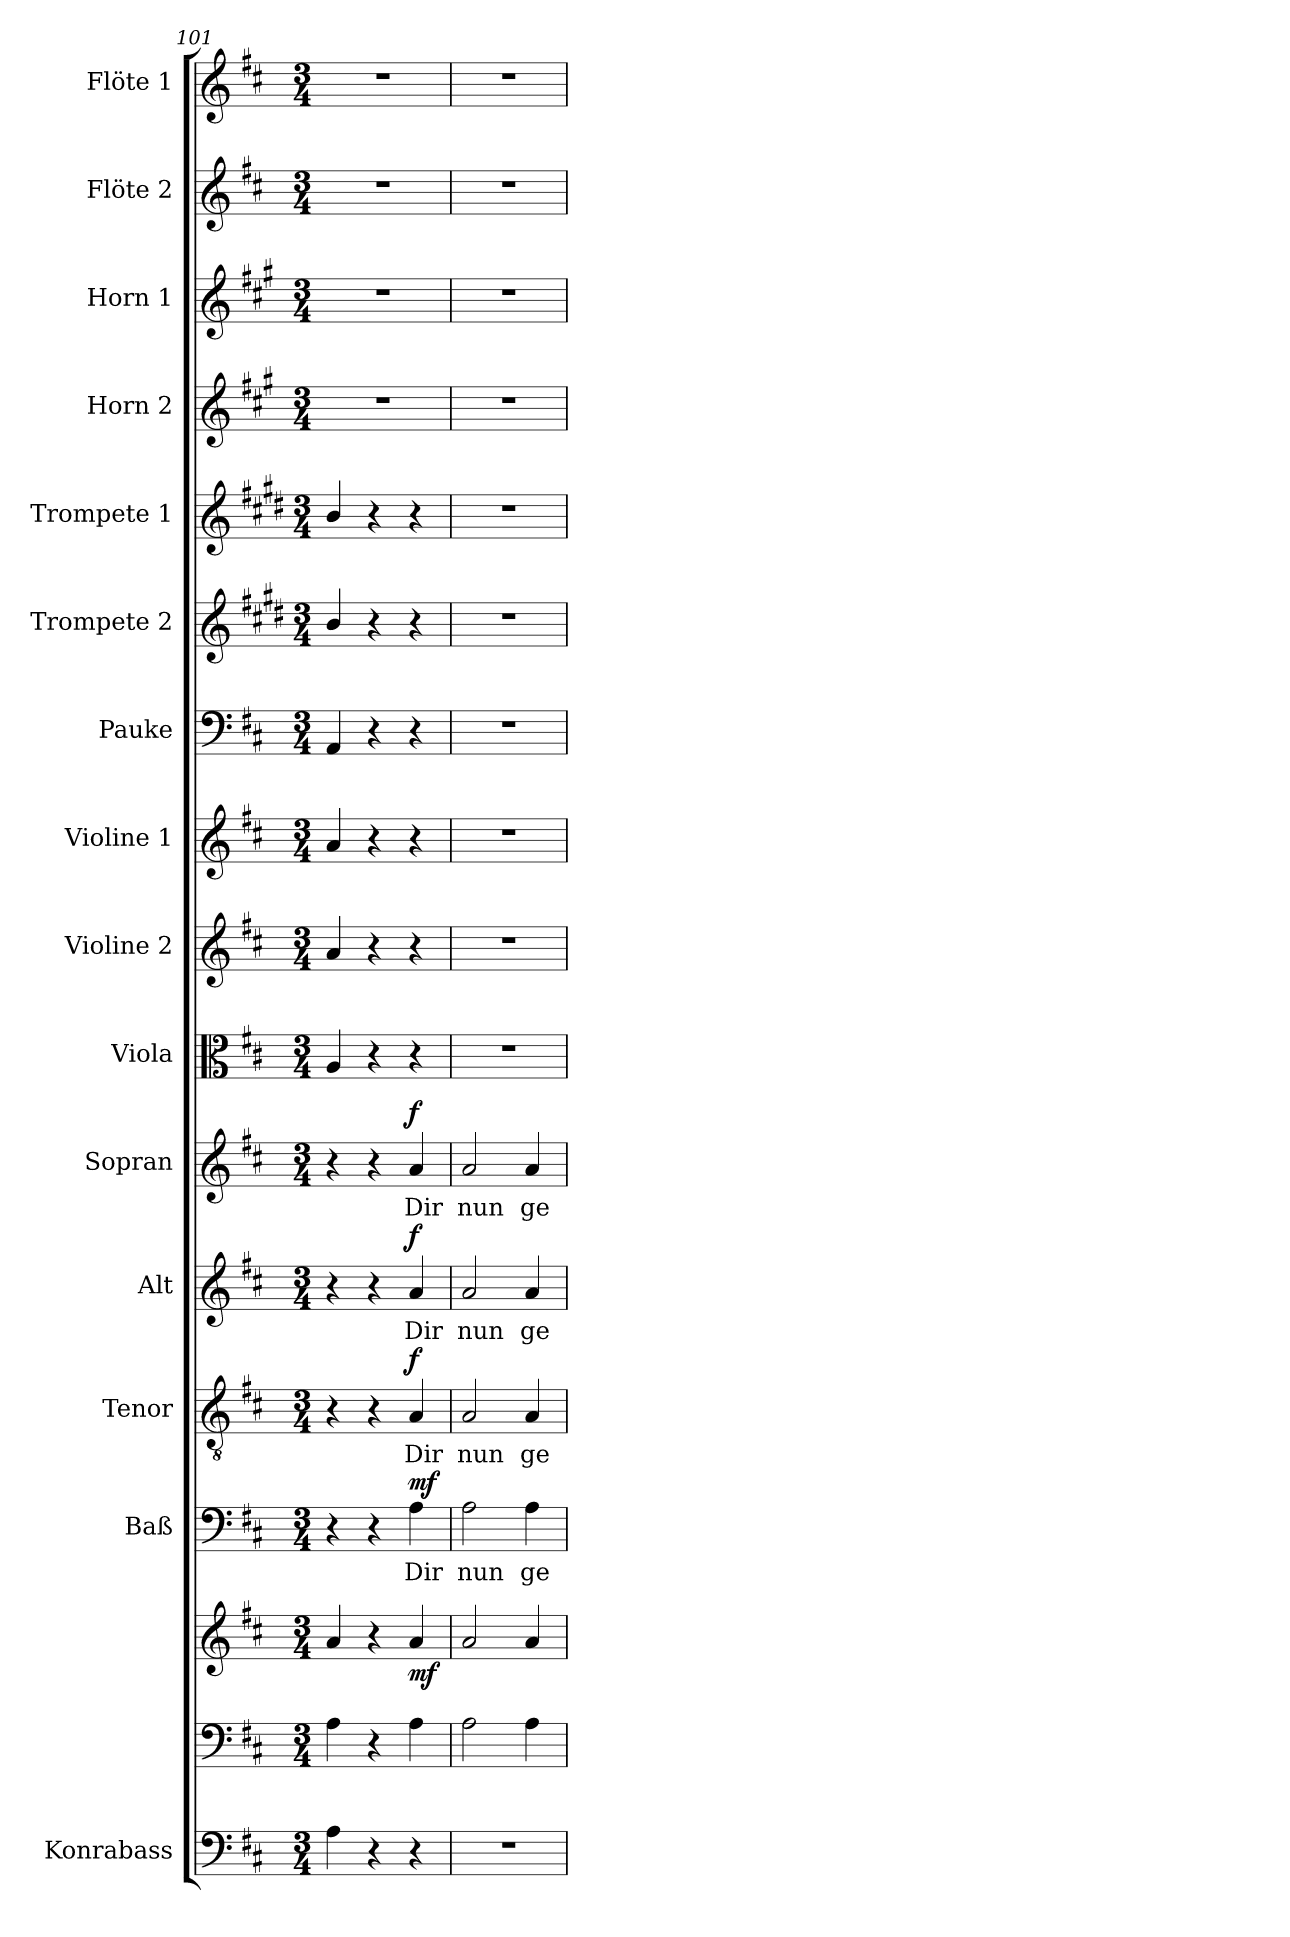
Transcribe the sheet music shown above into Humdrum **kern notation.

**kern	**kern	**kern	**dynam	**kern	**text	**dynam	**kern	**text	**dynam	**kern	**text	**dynam	**kern	**text	**dynam	**kern	**kern	**kern	**kern	**kern	**kern	**kern	**kern	**kern	**kern
*part16	*part15	*part15	*part15	*part14	*part14	*part14	*part13	*part13	*part13	*part12	*part12	*part12	*part11	*part11	*part11	*part10	*part9	*part8	*part7	*part6	*part5	*part4	*part3	*part2	*part1
*staff17	*staff16	*staff15	*staff15/16	*staff14	*staff14	*staff14	*staff13	*staff13	*staff13	*staff12	*staff12	*staff12	*staff11	*staff11	*staff11	*staff10	*staff9	*staff8	*staff7	*staff6	*staff5	*staff4	*staff3	*staff2	*staff1
*I"Konrabass	*	*	*	*I"Baß	*	*	*I"Tenor	*	*	*I"Alt	*	*	*I"Sopran	*	*	*I"Viola	*I"Violine 2	*I"Violine 1	*I"Pauke	*I"Trompete 2	*I"Trompete 1	*I"Horn 2	*I"Horn 1	*I"Flöte 2	*I"Flöte 1
*I'Kb.	*	*	*	*I'Baß	*	*	*I'Ten	*	*	*I'Alt	*	*	*I'Sop	*	*	*I'Vla.	*I'Vln. 2	*I'Vln. 1	*I'Pk.	*I'Trp. 2	*I'Trp. 1	*I'Hrn. 2	*I'Hrn. 1	*I'Fl. 2	*I'Fl. 1
*clefF4	*clefF4	*clefG2	*	*clefF4	*	*	*clefGv2	*	*	*clefG2	*	*	*clefG2	*	*	*clefC3	*clefG2	*clefG2	*clefF4	*clefG2	*clefG2	*clefG2	*clefG2	*clefG2	*clefG2
*ITrd7c12	*	*	*	*	*	*	*	*	*	*	*	*	*	*	*	*	*	*	*	*ITrd1c2	*ITrd1c2	*ITrd4c7	*ITrd4c7	*	*
*k[f#c#]	*k[f#c#]	*k[f#c#]	*	*k[f#c#]	*	*	*k[f#c#]	*	*	*k[f#c#]	*	*	*k[f#c#]	*	*	*k[f#c#]	*k[f#c#]	*k[f#c#]	*k[f#c#]	*k[f#c#]	*k[f#c#]	*k[f#c#]	*k[f#c#]	*k[f#c#]	*k[f#c#]
*D:	*D:	*D:	*	*D:	*	*	*D:	*	*	*D:	*	*	*D:	*	*	*D:	*D:	*D:	*D:	*D:	*D:	*D:	*D:	*D:	*D:
*M3/4	*M3/4	*M3/4	*	*M3/4	*	*	*M3/4	*	*	*M3/4	*	*	*M3/4	*	*	*M3/4	*M3/4	*M3/4	*M3/4	*M3/4	*M3/4	*M3/4	*M3/4	*M3/4	*M3/4
=101	=101	=101	=101	=101	=101	=101	=101	=101	=101	=101	=101	=101	=101	=101	=101	=101	=101	=101	=101	=101	=101	=101	=101	=101	=101
4AA\	4A\	4a/	.	4r	.	.	4r	.	.	4r	.	.	4r	.	.	4A/	4a/	4a/	4AA/	4a/	4a/	2.r	2.r	2.r	2.r
4r	4r	4r	.	4r	.	.	4r	.	.	4r	.	.	4r	.	.	4r	4r	4r	4r	4r	4r	.	.	.	.
!	!	!	!LO:DY:b	!	!LO:LY:b	!LO:DY:a	!	!LO:LY:b	!LO:DY:a	!	!LO:LY:b	!LO:DY:a	!	!LO:LY:b	!LO:DY:a	!	!	!	!	!	!	!	!	!	!
4r	4A\	4a/	mf	4A\	Dir	mf	4A/	Dir	f	4a/	Dir	f	4a/	Dir	f	4r	4r	4r	4r	4r	4r	.	.	.	.
=102	=102	=102	=102	=102	=102	=102	=102	=102	=102	=102	=102	=102	=102	=102	=102	=102	=102	=102	=102	=102	=102	=102	=102	=102	=102
!	!	!	!	!	!LO:LY:b	!	!	!LO:LY:b	!	!	!LO:LY:b	!	!	!LO:LY:b	!	!	!	!	!	!	!	!	!	!	!
2.r	2A\	2a/	.	2A\	nun	.	2A/	nun	.	2a/	nun	.	2a/	nun	.	2.r	2.r	2.r	2.r	2.r	2.r	2.r	2.r	2.r	2.r
!	!	!	!	!	!LO:LY:b	!	!	!LO:LY:b	!	!	!LO:LY:b	!	!	!LO:LY:b	!	!	!	!	!	!	!	!	!	!	!
.	4A\	4a/	.	4A\	ge-	.	4A/	ge-	.	4a/	ge-	.	4a/	ge-	.	.	.	.	.	.	.	.	.	.	.
=	=	=	=	=	=	=	=	=	=	=	=	=	=	=	=	=	=	=	=	=	=	=	=	=	=
*-	*-	*-	*-	*-	*-	*-	*-	*-	*-	*-	*-	*-	*-	*-	*-	*-	*-	*-	*-	*-	*-	*-	*-	*-	*-
